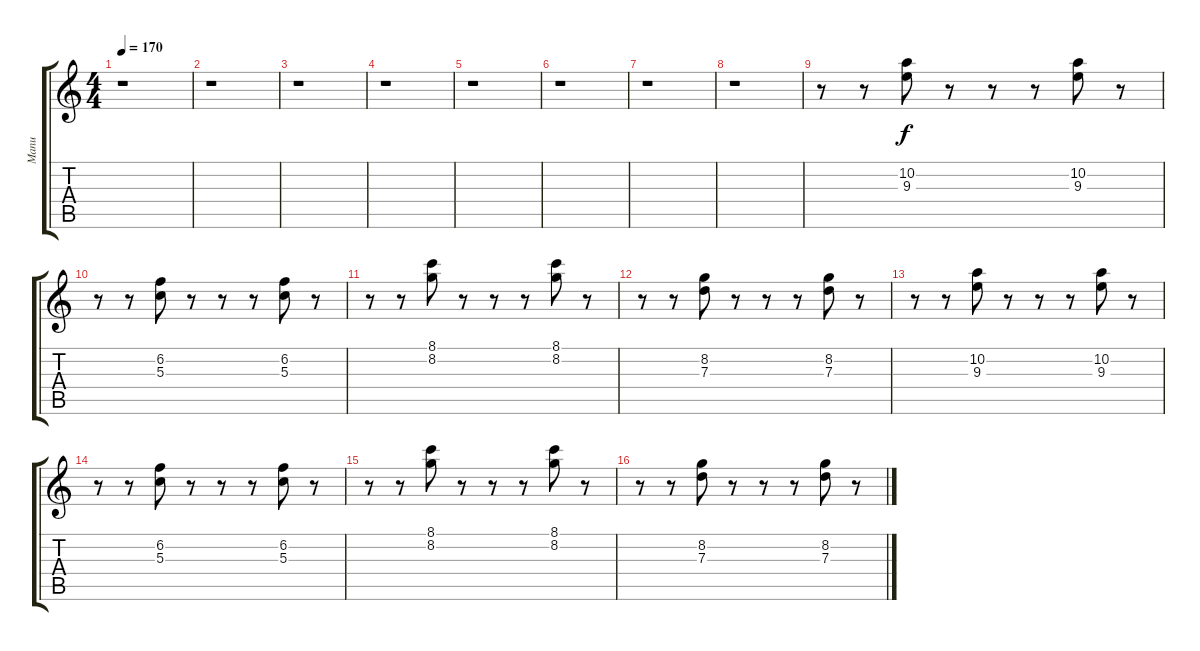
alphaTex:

\track ("Manu" "Manu") {instrument overdrivenguitar}
\staff {score tabs}
\tuning (E4 B3 G3 D3 A2 E2) {hide}
\ts (4 4)
\tempo 170
\clef g2
\ks c
r.1{dy f instrument overdrivenguitar} |
r.1 |
r.1 |
r.1 |
r.1 |
r.1 |
r.1 |
r.1 |
r.8 r.8 (10.2 9.3).8 r.8 r.8 r.8 (10.2 9.3).8 r.8 |
r.8 r.8 (6.2 5.3).8 r.8 r.8 r.8 (6.2 5.3).8 r.8 |
r.8 r.8 (8.1 8.2).8 r.8 r.8 r.8 (8.1 8.2).8 r.8 |
r.8 r.8 (8.2 7.3).8 r.8 r.8 r.8 (8.2 7.3).8 r.8 |
r.8 r.8 (10.2 9.3).8 r.8 r.8 r.8 (10.2 9.3).8 r.8 |
r.8 r.8 (6.2 5.3).8 r.8 r.8 r.8 (6.2 5.3).8 r.8 |
r.8 r.8 (8.1 8.2).8 r.8 r.8 r.8 (8.1 8.2).8 r.8 |
r.8 r.8 (8.2 7.3).8 r.8 r.8 r.8 (8.2 7.3).8 r.8
